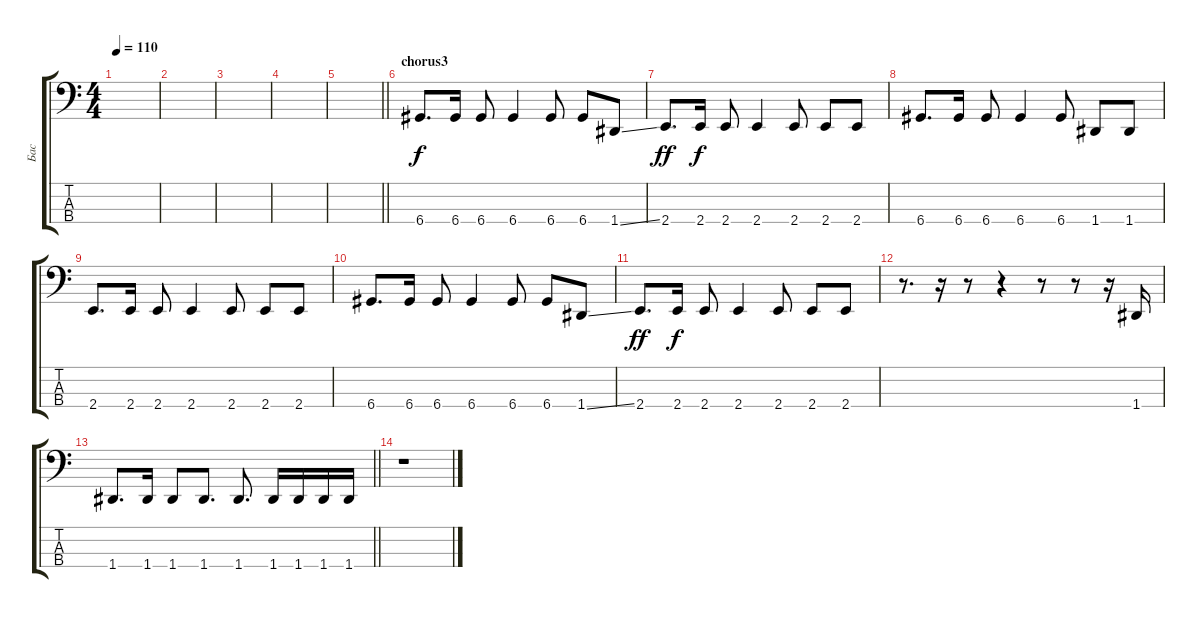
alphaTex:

\track ("Бас" "Бас") {instrument electricbassfinger}
\staff {score tabs}
\tuning (G2 D2 A1 D1) {hide}
\ts (4 4)
\tempo 110
\clef f4
\ks c
|
|
|
|
\barLineRight lightlight
|
\section ("" "chorus3")
6.4.8{d} 6.4.16 6.4.8 6.4.4 6.4.8 6.4.8 1.4{ss}.8 |
2.4.8{d dy ff} 2.4.16{dy f} 2.4.8 2.4.4 2.4.8 2.4.8 2.4.8 |
6.4.8{d} 6.4.16 6.4.8 6.4.4 6.4.8 1.4.8 1.4.8 |
2.4.8{d} 2.4.16 2.4.8 2.4.4 2.4.8 2.4.8 2.4.8 |
6.4.8{d} 6.4.16 6.4.8 6.4.4 6.4.8 6.4.8 1.4{ss}.8 |
2.4.8{d dy ff} 2.4.16{dy f} 2.4.8 2.4.4 2.4.8 2.4.8 2.4.8 |
r.8{d} r.16 r.8 r.4 r.8 r.8 r.16 1.4.16 |
\barLineRight lightlight
1.4.8{d} 1.4.16 1.4.8 1.4.8{d} 1.4.8{d} 1.4.16 1.4.16 1.4.16 1.4.16 |
r.1
